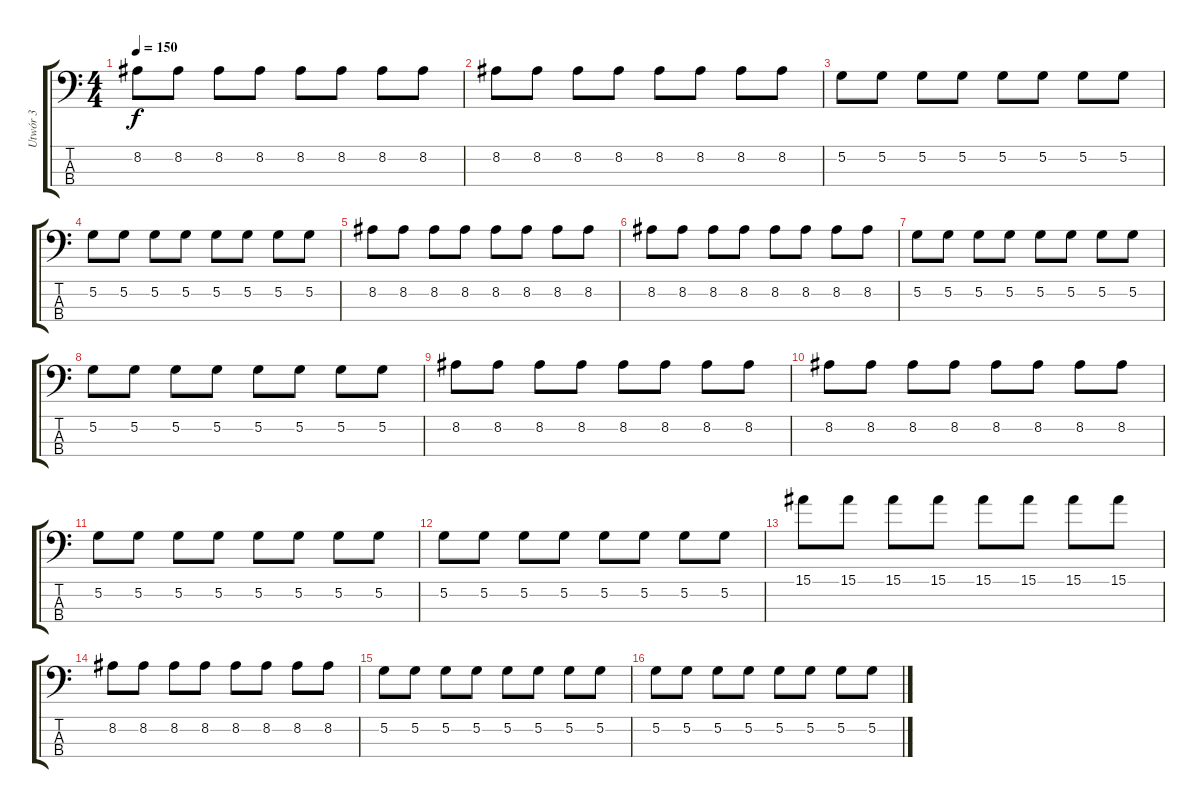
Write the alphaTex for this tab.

\track ("Utwór 3" "Utwór 3") {instrument electricbassfinger}
\staff {score tabs}
\tuning (G2 D2 A1 E1) {hide}
\ts (4 4)
\tempo 150
\clef f4
\ks c
8.2.8{dy f} 8.2.8 8.2.8 8.2.8 8.2.8 8.2.8 8.2.8 8.2.8 |
8.2.8 8.2.8 8.2.8 8.2.8 8.2.8 8.2.8 8.2.8 8.2.8 |
5.2.8 5.2.8 5.2.8 5.2.8 5.2.8 5.2.8 5.2.8 5.2.8 |
5.2.8 5.2.8 5.2.8 5.2.8 5.2.8 5.2.8 5.2.8 5.2.8 |
8.2.8 8.2.8 8.2.8 8.2.8 8.2.8 8.2.8 8.2.8 8.2.8 |
8.2.8 8.2.8 8.2.8 8.2.8 8.2.8 8.2.8 8.2.8 8.2.8 |
5.2.8 5.2.8 5.2.8 5.2.8 5.2.8 5.2.8 5.2.8 5.2.8 |
5.2.8 5.2.8 5.2.8 5.2.8 5.2.8 5.2.8 5.2.8 5.2.8 |
8.2.8 8.2.8 8.2.8 8.2.8 8.2.8 8.2.8 8.2.8 8.2.8 |
8.2.8 8.2.8 8.2.8 8.2.8 8.2.8 8.2.8 8.2.8 8.2.8 |
5.2.8 5.2.8 5.2.8 5.2.8 5.2.8 5.2.8 5.2.8 5.2.8 |
5.2.8 5.2.8 5.2.8 5.2.8 5.2.8 5.2.8 5.2.8 5.2.8 |
15.1.8 15.1.8 15.1.8 15.1.8 15.1.8 15.1.8 15.1.8 15.1.8 |
8.2.8 8.2.8 8.2.8 8.2.8 8.2.8 8.2.8 8.2.8 8.2.8 |
5.2.8 5.2.8 5.2.8 5.2.8 5.2.8 5.2.8 5.2.8 5.2.8 |
5.2.8 5.2.8 5.2.8 5.2.8 5.2.8 5.2.8 5.2.8 5.2.8
